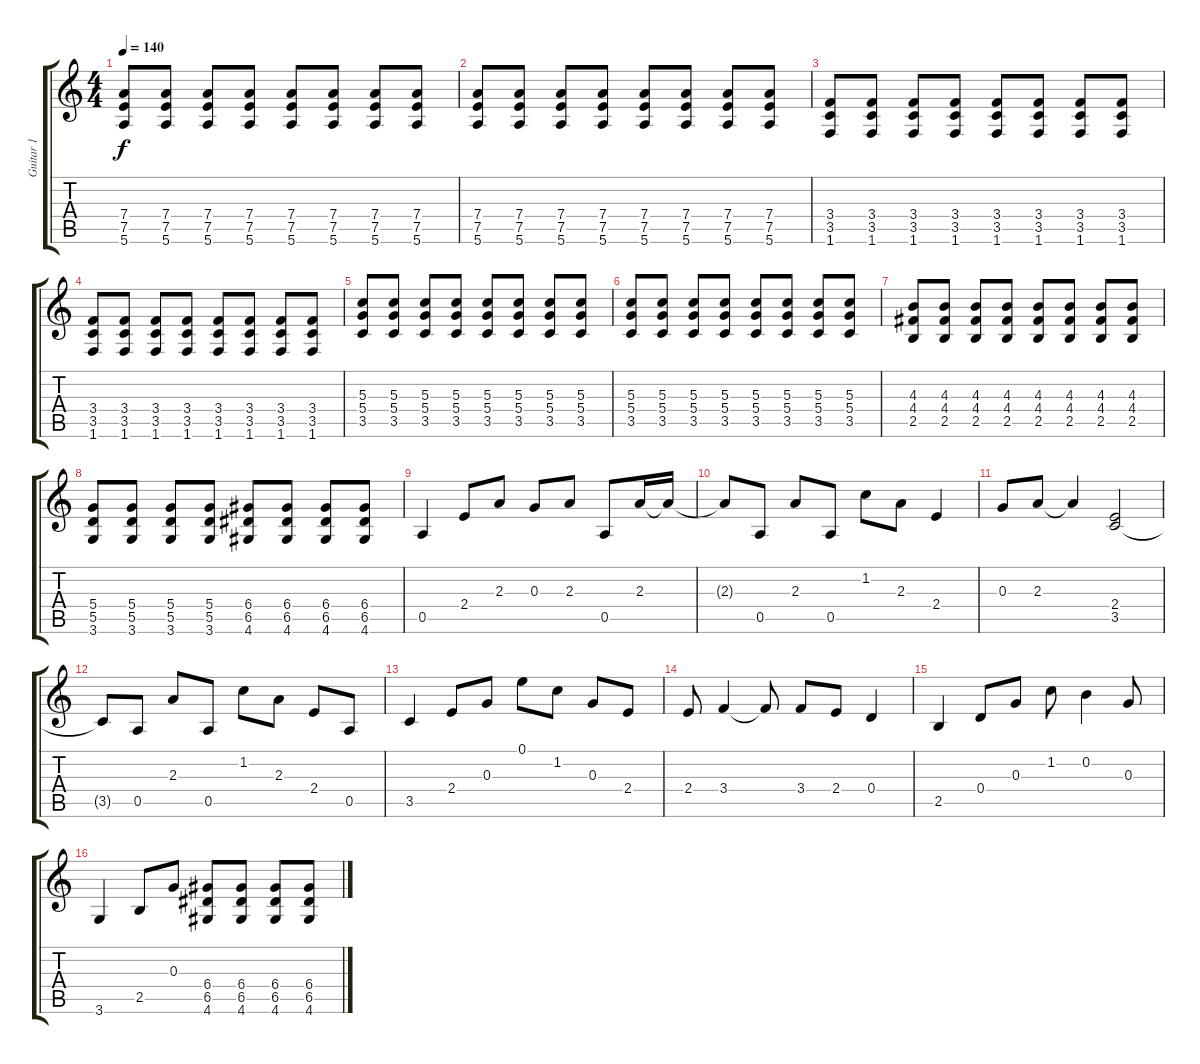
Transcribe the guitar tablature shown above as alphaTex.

\track ("Guitar 1" "Guitar 1") {instrument acousticguitarsteel}
\staff {score tabs}
\tuning (E4 B3 G3 D3 A2 E2) {hide}
\ts (4 4)
\tempo 140
\clef g2
\ks c
(7.4 7.5 5.6).8{dy f} (7.4 7.5 5.6).8 (7.4 7.5 5.6).8 (7.4 7.5 5.6).8 (7.4 7.5 5.6).8 (7.4 7.5 5.6).8 (7.4 7.5 5.6).8 (7.4 7.5 5.6).8 |
(7.4 7.5 5.6).8 (7.4 7.5 5.6).8 (7.4 7.5 5.6).8 (7.4 7.5 5.6).8 (7.4 7.5 5.6).8 (7.4 7.5 5.6).8 (7.4 7.5 5.6).8 (7.4 7.5 5.6).8 |
(3.4 3.5 1.6).8 (3.4 3.5 1.6).8 (3.4 3.5 1.6).8 (3.4 3.5 1.6).8 (3.4 3.5 1.6).8 (3.4 3.5 1.6).8 (3.4 3.5 1.6).8 (3.4 3.5 1.6).8 |
(3.4 3.5 1.6).8 (3.4 3.5 1.6).8 (3.4 3.5 1.6).8 (3.4 3.5 1.6).8 (3.4 3.5 1.6).8 (3.4 3.5 1.6).8 (3.4 3.5 1.6).8 (3.4 3.5 1.6).8 |
(5.3 5.4 3.5).8 (5.3 5.4 3.5).8 (5.3 5.4 3.5).8 (5.3 5.4 3.5).8 (5.3 5.4 3.5).8 (5.3 5.4 3.5).8 (5.3 5.4 3.5).8 (5.3 5.4 3.5).8 |
(5.3 5.4 3.5).8 (5.3 5.4 3.5).8 (5.3 5.4 3.5).8 (5.3 5.4 3.5).8 (5.3 5.4 3.5).8 (5.3 5.4 3.5).8 (5.3 5.4 3.5).8 (5.3 5.4 3.5).8 |
(4.3 4.4 2.5).8 (4.3 4.4 2.5).8 (4.3 4.4 2.5).8 (4.3 4.4 2.5).8 (4.3 4.4 2.5).8 (4.3 4.4 2.5).8 (4.3 4.4 2.5).8 (4.3 4.4 2.5).8 |
(5.4 5.5 3.6).8 (5.4 5.5 3.6).8 (5.4 5.5 3.6).8 (5.4 5.5 3.6).8 (6.4 6.5 4.6).8 (6.4 6.5 4.6).8 (6.4 6.5 4.6).8 (6.4 6.5 4.6).8 |
0.5.4{volume 13 instrument acousticguitarsteel} 2.4.8 2.3.8 0.3.8 2.3.8 0.5.8 2.3.16 2.3{t}.16 |
2.3{t}.8 0.5.8 2.3.8 0.5.8 1.2.8 2.3.8 2.4.4 |
0.3.8 2.3.8 2.3{t}.4 (2.4 3.5).2 |
3.5{t}.8 0.5.8 2.3.8 0.5.8 1.2.8 2.3.8 2.4.8 0.5.8 |
3.5.4 2.4.8 0.3.8 0.1.8 1.2.8 0.3.8 2.4.8 |
2.4.8 3.4.4 3.4{t}.8 3.4.8 2.4.8 0.4.4 |
2.5.4 0.4.8 0.3.8 1.2.8 0.2.4 0.3.8 |
3.6.4 2.5.8 0.3.8 (6.4 6.5 4.6).8{volume 8 instrument distortionguitar} (6.4 6.5 4.6).8 (6.4 6.5 4.6).8 (6.4 6.5 4.6).8
